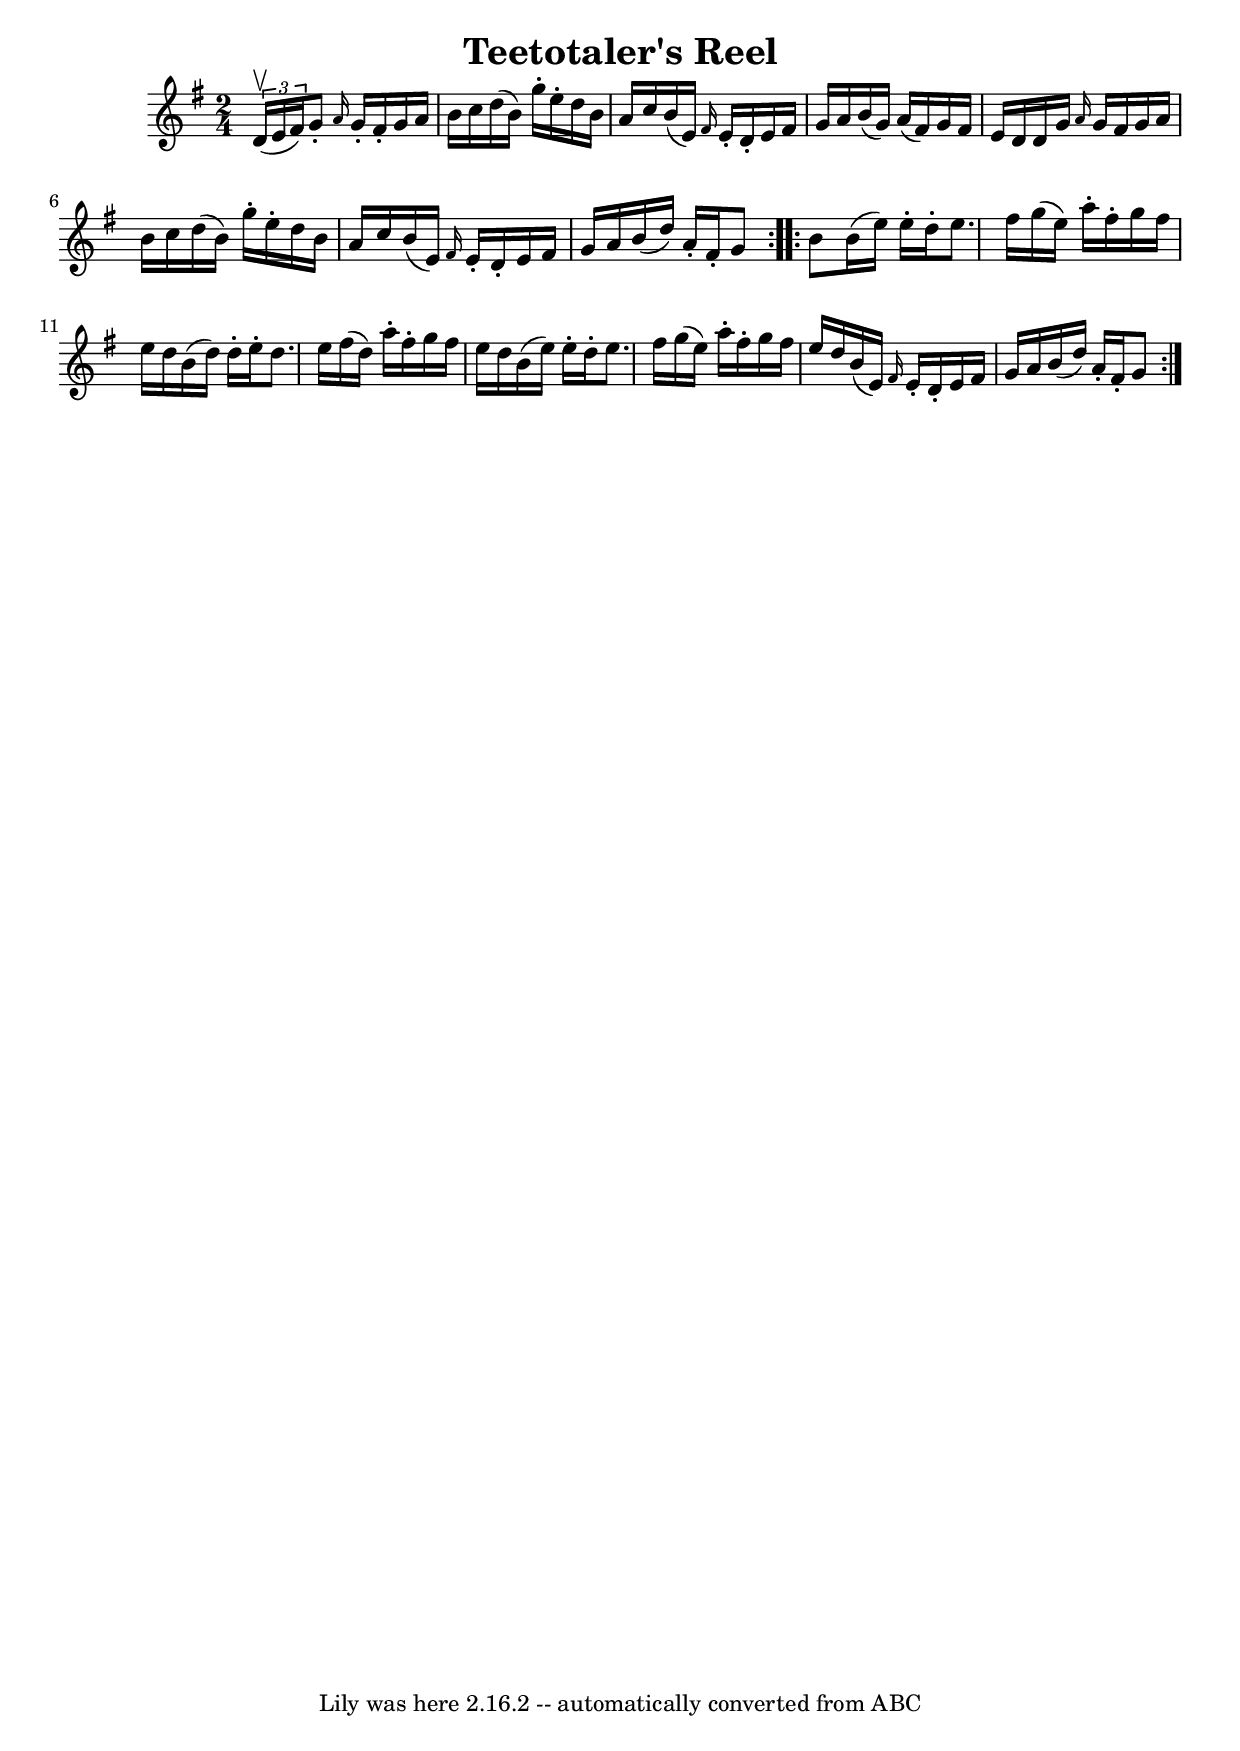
\version "2.16.2"
\include "Mammoth.ily"
\header {
  %% book = "Ryan's Mammoth Collection"
  crossRefNumber = "1"
  footnotes = ""
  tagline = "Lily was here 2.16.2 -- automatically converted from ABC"
  title = "Teetotaler's Reel"

}
voicedefault =  {



  \repeat volta 2 {

    \time 2/4 
    \key g \major
    \times 2/3 { d'16^\upbow(e'16 fis'16) 
	       }  |
    g'8-. \grace { a'16  
		  } g'16-. fis'16-. g'16 a'16    
    b'16 c''16  |
    d''16 (b'16) g''16-. e''16-. d''16    
    b'16 a'16 c''16  |
    b'16 (e'16) \grace { fis'16  
		       }   
    e'16-. d'16-. e'16 fis'16 g'16 a'16  |
    b'16 (g'16) a'16 (fis'16) g'16 fis'16 e'16 d'16  |
    d'16    
    g'16  \grace { a'16  
		 } g'16 fis'16 g'16 a'16 b'16 c''16   |
    d''16 (b'16) g''16-. e''16-. d''16 b'16 a'16    
    c''16  |
    b'16 (e'16) \grace { fis'16  
		       } e'16-. d'16-.   
    e'16 fis'16 g'16 a'16  |
    b'16 (d''16) a'16-.   
    fis'16-. g'8  
  } 
  \repeat volta 2 {
    b'8  |
    b'16 (e''16)   
    e''16-. d''16-. e''8. fis''16  |
    g''16 (e''16) a''16-. fis''16-. g''16 fis''16 e''16 d''16  |
    b'16 (d''16 ) d''16-. e''16-. d''8. e''16  |
    fis''16 (d''16)   
    a''16-. fis''16-. g''16 fis''16 e''16 d''16  |
    b'16 (
    e''16) e''16-. d''16-. e''8. fis''16  |
    g''16 (
    e''16) a''16-. fis''16-. g''16 fis''16 e''16 d''16   |
    b'16 (e'16) \grace { fis'16  
		       } e'16-. d'16-. e'16   
    fis'16 g'16 a'16  |
    b'16 (d''16) a'16-. fis'16-.   
    g'8  
  }   

}

\score{
  <<

    \context Staff="default"
    {
      \voicedefault 
      
    }

  >>
  \layout {
    
  }
  \midi {
  }

}
